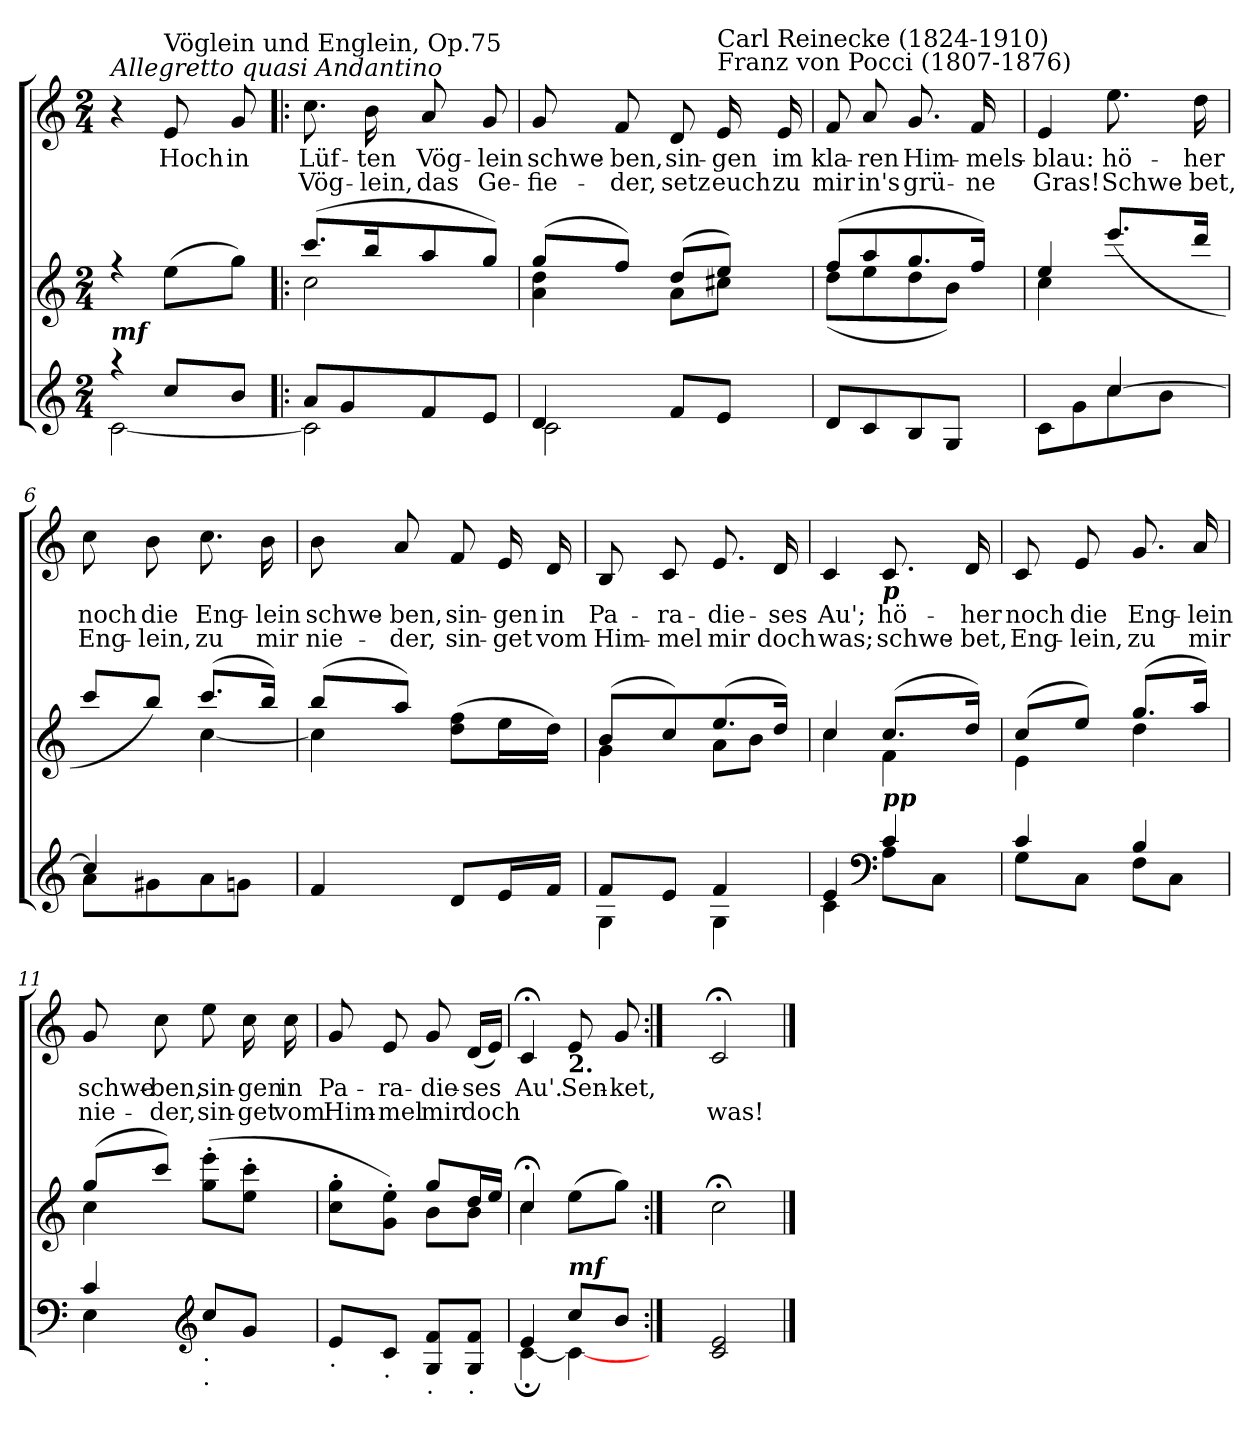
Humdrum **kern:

**kern	**kern	**kern	**text	**text
*part2	*part2	*part1	*part1	*part1
*staff3	*staff2	*staff1	*staff1	*staff1
*clefG2	*clefG2	*clefG2	*	*
*k[]	*k[]	*k[]	*	*
*C:	*C:	*C:	*	*
*M2/4	*M2/4	*M2/4	*	*
=1	=1	=1	=1	=1
*^	*^	*	*	*
!	!	!	!	!LO:TX:a:i:t=Allegretto quasi Andantino	!	!
!LO:TX:a:Bi:t=mf	!	!	!	!	!	!
4raa	[<2c\	4r	2ryy	4r	.	.
!	!	!	!	!LO:TX:a:t=Vöglein und Englein, Op.75	!	!
!	!	!	!	!	!LO:LY:b	!
8cc/L	.	(>8ee\L	.	8e/	Hoch	.
!	!	!	!	!	!LO:LY:b	!
8b/J	.	8gg\J)	.	8g/	in	.
=2!|:	=2!|:	=2!|:	=2!|:	=2!|:	=2!|:	=2!|:
!	!	!	!	!	!LO:LY:b	!LO:LY:b
8a/L	2c\]	(>8.ccc/L	2cc\	8.cc\	Lüf-	Vög-
8g/	.	.	.	.	.	.
!	!	!	!	!	!LO:LY:b	!LO:LY:b
.	.	16bb/k	.	16b\	-ten	-lein,
!	!	!	!	!	!LO:LY:b	!LO:LY:b
8f/	.	8aa/	.	8a/	Vög-	das
!	!	!	!	!	!LO:LY:b	!LO:LY:b
8e/J	.	8gg/J)	.	8g/	-lein	Ge-
=3	=3	=3	=3	=3	=3	=3
!	!	!	!	!	!LO:LY:b	!LO:LY:b
4d/	2c\	(>8gg/L	4a\ 4dd\	8g/	schwe-	-fie-
!	!	!	!	!	!LO:LY:b	!LO:LY:b
.	.	8ff/J)	.	8f/	-ben,	-der,
!	!	!	!	!	!LO:LY:b	!LO:LY:b
8f/L	.	(>8dd/L	8a\L	8d/	sin-	setz
!	!	!	!	!LO:TX:a:t=Carl Reinecke (1824-1910)\nFranz von Pocci (1807-1876)	!	!
!	!	!	!	!	!LO:LY:b	!LO:LY:b
8e/J	.	8ee/J)	8cc#X\J	16e/	-gen	euch
!	!	!	!	!	!LO:LY:b	!LO:LY:b
.	.	.	.	16e/	im	zu
=4	=4	=4	=4	=4	=4	=4
!	!	!	!	!	!LO:LY:b	!LO:LY:b
8d/L	2ryy	(>8ff/L	(<8dd\L	8f/	kla-	mir
!	!	!	!	!	!LO:LY:b	!LO:LY:b
8c/	.	8aa/	8ee\	8a/	-ren	in's
!	!	!	!	!	!LO:LY:b	!LO:LY:b
8B/	.	8.gg/	8dd\	8.g/	Him-	grü-
8G/J	.	.	8b\J)	.	.	.
!	!	!	!	!	!LO:LY:b	!LO:LY:b
.	.	16ff/Jk)	.	16f/	-mels-	-ne
!!LO:LB:g=z
=5	=5	=5	=5	=5	=5	=5
!	!	!	!	!	!LO:LY:b	!LO:LY:b
4ryy	8c\L	4ee/	4cc\	4e/	-blau:	Gras!
.	8g\	.	.	.	.	.
!	!	!	!	!	!LO:LY:b	!LO:LY:b
[>4cc/	8cc\	(>8.eee/L	4ryy	8.ee\	hö-	Schwe-
.	8b\J	.	.	.	.	.
!	!	!	!	!	!LO:LY:b	!LO:LY:b
.	.	16ddd/Jk	.	16dd\	-her	-bet,
=6	=6	=6	=6	=6	=6	=6
!	!	!	!	!	!LO:LY:b	!LO:LY:b
4cc/]	8a\L	8ccc/L	4ryy	8cc\	noch	Eng-
!	!	!	!	!	!LO:LY:b	!LO:LY:b
.	8g#X\	8bb/J)	.	8b\	die	-lein,
!	!	!	!	!	!LO:LY:b	!LO:LY:b
4ryy	8a\	(>8.ccc/L	[<4cc\	8.cc\	Eng-	zu
.	8gn\J	.	.	.	.	.
!	!	!	!	!	!LO:LY:b	!LO:LY:b
.	.	16bb/Jk)	.	16b\	-lein	mir
=7	=7	=7	=7	=7	=7	=7
!	!	!	!	!	!LO:LY:b	!LO:LY:b
4ryy	4f/	(>8bb/L	4cc\]	8b\	schwe-	nie-
!	!	!	!	!	!LO:LY:b	!LO:LY:b
.	.	8aa/J)	.	8a/	-ben,	-der,
!	!	!	!	!	!LO:LY:b	!LO:LY:b
4ryy	8d/L	(>8dd\ 8ff\L	4ryy	8f/	sin-	sin-
!	!	!	!	!	!LO:LY:b	!LO:LY:b
.	16e/L	16ee\L	.	16e/	-gen	-get
!	!	!	!	!	!LO:LY:b	!LO:LY:b
.	16f/JJ	16dd\JJ)	.	16d/	in	vom
=8	=8	=8	=8	=8	=8	=8
!	!	!	!	!	!LO:LY:b	!LO:LY:b
4G\	8f/L	(>8b/L	4g\	8B/	Pa-	Him-
!	!	!	!	!	!LO:LY:b	!LO:LY:b
.	8e/J	8cc/)	.	8c/	-ra-	-mel
!	!	!	!	!	!LO:LY:b	!LO:LY:b
4G\	4f/	(>8.ee/	8a\L	8.e/	-die-	mir
.	.	.	8b\J	.	.	.
!	!	!	!	!	!LO:LY:b	!LO:LY:b
.	.	16dd/Jk)	.	16d/	-ses	doch
=9	=9	=9	=9	=9	=9	=9
!	!	!	!	!	!LO:LY:b	!LO:LY:b
4e/	4c\	4cc/	4cc\	4c/	Au';	was;
*clefF4	*	*	*	*	*	*
!	!	!	!	!LO:TX:b:Bi:t=p	!	!
!LO:TX:a:Bi:t=pp	!	!	!	!	!	!
!	!	!	!	!	!LO:LY:b	!LO:LY:b
4c/	8A\L	(>8.cc/L	4f\	8.c/	hö-	schwe-
.	8C\J	.	.	.	.	.
!	!	!	!	!	!LO:LY:b	!LO:LY:b
.	.	16dd/Jk)	.	16d/	-her	-bet,
!!LO:LB:g=z
=10	=10	=10	=10	=10	=10	=10
!	!	!	!	!	!LO:LY:b	!LO:LY:b
4c/	8G\L	(>8cc/L	4e\	8c/	noch	Eng-
!	!	!	!	!	!LO:LY:b	!LO:LY:b
.	8C\J	8ee/J)	.	8e/	die	-lein,
!	!	!	!	!	!LO:LY:b	!LO:LY:b
4B/	8F\L	(>8.gg/L	4dd\	8.g/	Eng-	zu
.	8C\J	.	.	.	.	.
!	!	!	!	!	!LO:LY:b	!LO:LY:b
.	.	16aa/Jk)	.	16a/	-lein	mir
=11	=11	=11	=11	=11	=11	=11
!	!	!	!	!	!LO:LY:b	!LO:LY:b
4c/	4E\	(>8gg/L	4cc\	8g/	schwe-	nie-
!	!	!	!	!	!LO:LY:b	!LO:LY:b
.	.	8ccc/J)	.	8cc\	-ben,	-der,
*clefG2	*	*	*	*	*	*
!LO:TX:b:t=.	!	!	!	!	!	!
!LO:TX:b:t=.	!	!	!	!	!	!
!	!	!	!	!	!LO:LY:b	!LO:LY:b
(>8cc/L	4ryy	4ryy	(>8gg\'< 8eee\'<L	8ee\	sin-	sin-
!	!	!	!	!	!LO:LY:b	!LO:LY:b
8g/J	.	.	8ee\'< 8ccc\'<J	16cc\	-gen	-get
!	!	!	!	!	!LO:LY:b	!LO:LY:b
.	.	.	.	16cc\	in	vom
=12	=12	=12	=12	=12	=12	=12
!LO:TX:b:t=.	!	!	!	!	!	!
!	!	!	!	!	!LO:LY:b	!LO:LY:b
8e/L	4ryy	4ryy	8cc\'< 8gg\'<L	8g/	Pa-	Him-
!LO:TX:b:t=.	!	!	!	!	!	!
!	!	!	!	!	!LO:LY:b	!LO:LY:b
8c/J	.	.	8g\'< 8ee\'<J)	8e/	-ra-	-mel
!LO:TX:b:t=.	!	!	!	!	!	!
!	!	!	!	!	!LO:LY:b	!LO:LY:b
8G/ 8f/L	4ryy	8gg/L	8b\L	8g/	-die-	mir
!LO:TX:b:t=.	!	!	!	!	!	!
!	!	!	!	!	!LO:LY:b	!LO:LY:b
8G/ 8f/J	.	16dd/L	8b\J	(<16d/LL	-ses	doch
.	.	16ee/JJ)	.	16e/JJ)	.	.
=13	=13	=13	=13	=13	=13	=13
!	!	!	!	!	!LO:LY:b	!
4e/	[<4c;<\	4cc;</	4cc\	4c;/	Au'.	.
!	!	!	!	!LO:TX:b:B:t=2.	!	!
!LO:TX:a:Bi:t=mf	!	!	!	!	!	!
!	!	!	!	!	!LO:LY:b	!
8cc/L	4c\_	(>8ee\L	4ryy	8e/	Sen-	.
!	!	!	!	!	!LO:LY:b	!
8b/J	.	8gg\J)	.	8g/	-ket,	.
=14:|!	=14:|!	=14:|!	=14:|!	=14:|!	=14:|!	=14:|!
!	!	!	!	!	!	!LO:LY:b
2c/ 2e/	2ryy	2cc;<\	2ryy	2c;/	.	was!
*v	*v	*	*	*	*	*
*	*v	*v	*	*	*
==	==	==	==	==
*-	*-	*-	*-	*-
